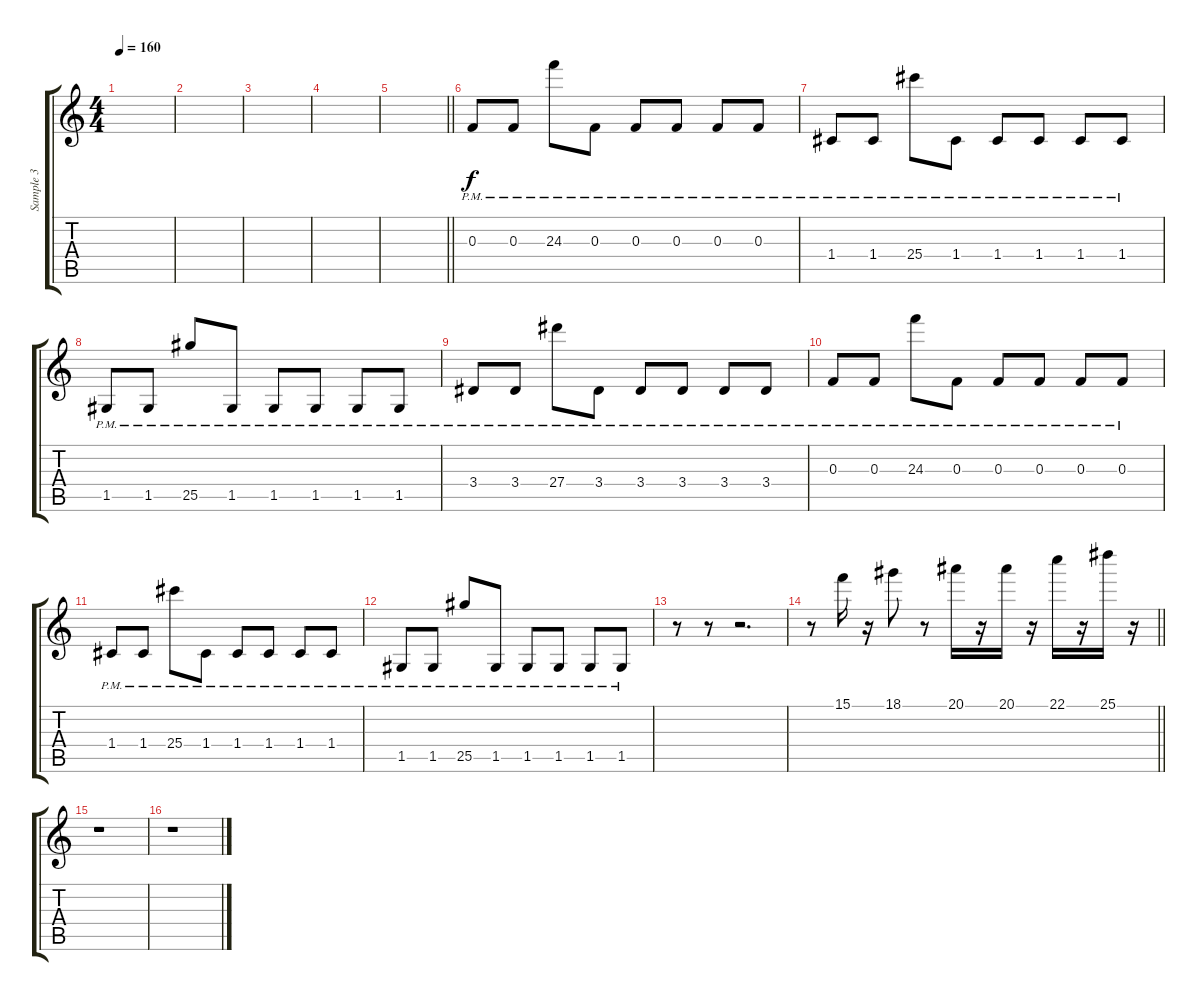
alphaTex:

\track ("Sample 3" "Sample 3") {instrument synthbass1}
\staff {score tabs}
\tuning (D4 A3 F3 C3 G2 C2) {hide}
\ts (4 4)
\tempo 160
\clef g2
\ks c
|
|
|
|
\barLineRight lightlight
|
\section ("" " ")
0.3{pm}.8{dy f volume 15} 0.3{pm}.8 24.3{pm}.8 0.3{pm}.8 0.3{pm}.8 0.3{pm}.8 0.3{pm}.8 0.3{pm}.8 |
1.4{pm}.8 1.4{pm}.8 25.4{pm}.8 1.4{pm}.8 1.4{pm}.8 1.4{pm}.8 1.4{pm}.8 1.4{pm}.8 |
1.5{pm}.8 1.5{pm}.8 25.5{pm}.8 1.5{pm}.8 1.5{pm}.8 1.5{pm}.8 1.5{pm}.8 1.5{pm}.8 |
3.4{pm}.8 3.4{pm}.8 27.4{pm}.8 3.4{pm}.8 3.4{pm}.8 3.4{pm}.8 3.4{pm}.8 3.4{pm}.8 |
0.3{pm}.8 0.3{pm}.8 24.3{pm}.8 0.3{pm}.8 0.3{pm}.8 0.3{pm}.8 0.3{pm}.8 0.3{pm}.8 |
1.4{pm}.8 1.4{pm}.8 25.4{pm}.8 1.4{pm}.8 1.4{pm}.8 1.4{pm}.8 1.4{pm}.8 1.4{pm}.8 |
1.5{pm}.8 1.5{pm}.8 25.5{pm}.8 1.5{pm}.8 1.5{pm}.8 1.5{pm}.8 1.5{pm}.8 1.5{pm}.8 |
r.8 r.8 r.2{d} |
\barLineRight lightlight
r.8 15.1.16 r.16 18.1.8 r.8 20.1.16 r.16 20.1.16 r.16 22.1.16 r.16 25.1.16 r.16 |
\section ("" " ")
r.1 |
r.1
